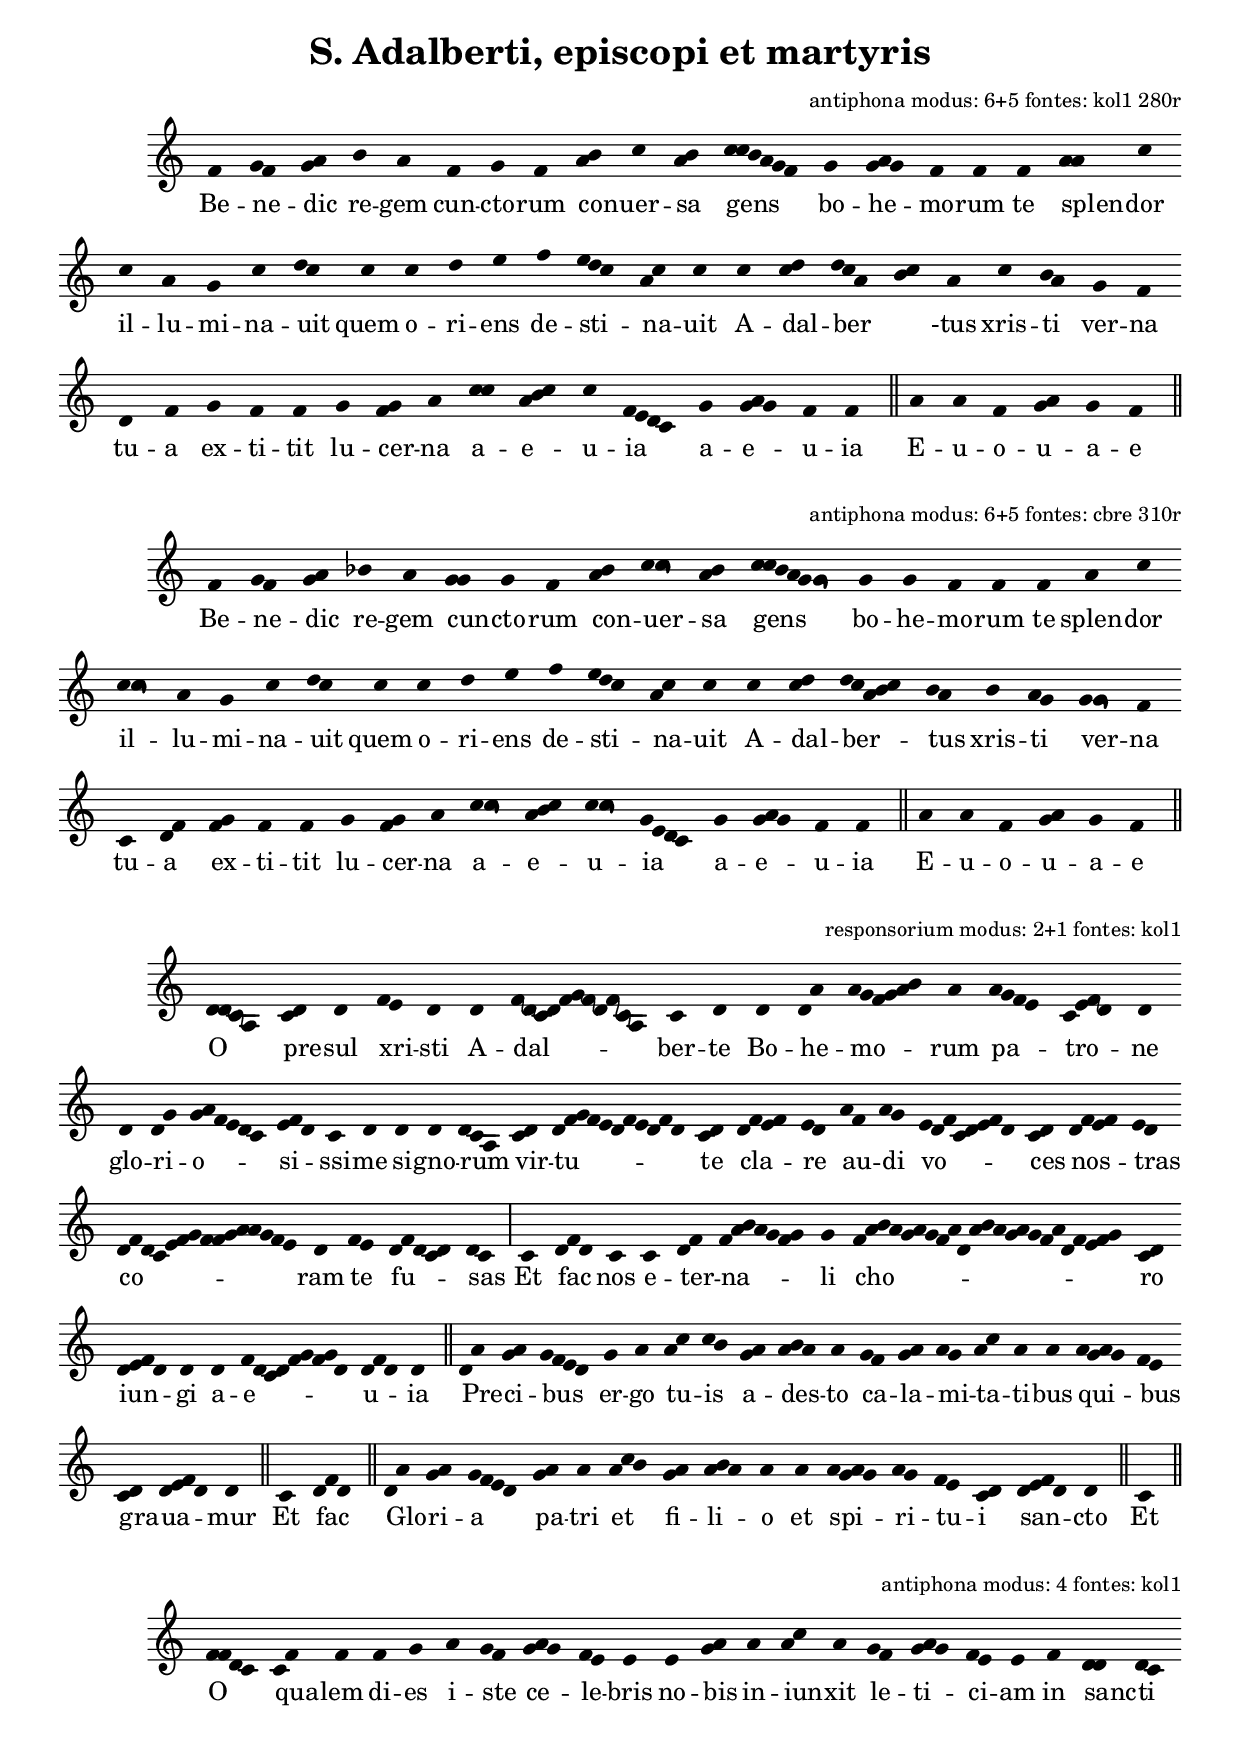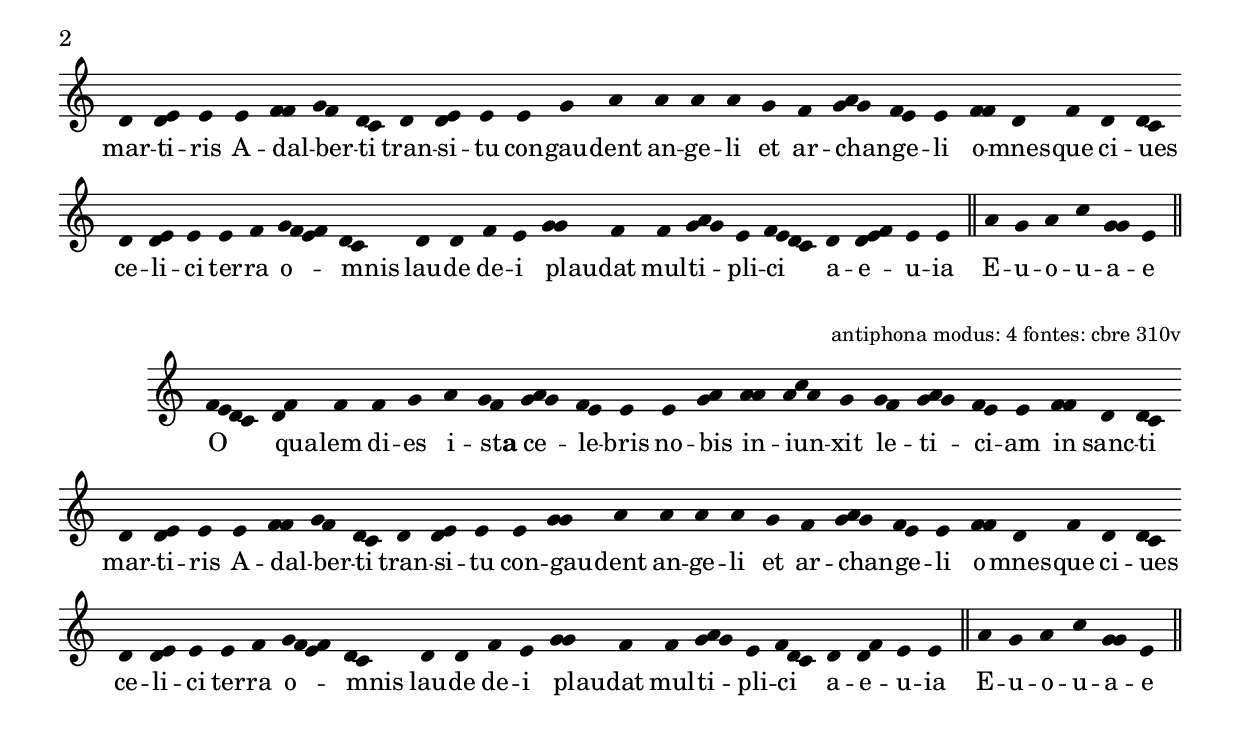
\version "2.19.32"

\include "lib/synopsis.ily"

\header {
  title = "S. Adalberti, episcopi et martyris"
  fontes = "kol1 280r; nic 264v; cbre 310r"
}

\score {
  \transpose c c' {
    \plainchant
    f \melisma { g f } \melisma{ g a } \bar "" b a \bar "" f g f \bar ""
    \melisma { a b } c' \melisma { a b } \bar "" \melisma { c' c' b a g f } \bar "" g \melisma { g a g } f f \bar ""
    f \bar "" \melisma { a a } \bar "" c' \bar "" c' a g c' \melisma { d' c' } \bar ""
    c' \bar "" c' d' e' \bar "" f' \melisma { e' d' c' } \melisma { a c' } c' \bar ""
    c' \melisma { c' d' } \melisma { d' c' a } \melisma { b c' } a \bar "" c' \melisma { b a } \bar "" g f \bar ""
    d f \bar "" g f f \bar "" g \melisma { f g } a \bar ""
    \melisma { c' c' } \melisma { a b c' } c' \melisma { f e d c } \bar "" g \melisma { g a g } f f \bar "||"

    a a f \melisma { g a } g f \bar "||"
  }
  \addlyrics {
    Be -- ne -- dic re -- gem cun -- cto -- rum
    con -- uer -- sa gens bo -- he -- mo -- rum
    te splen --  dor il -- lu -- mi -- na -- uit
    quem o -- ri -- ens de -- sti -- na -- uit
    A -- dal -- ber _ -tus xris -- ti ver -- na
    tu -- a ex -- ti -- tit lu -- cer -- na
    a -- e -- u -- ia a -- e -- u -- ia

    E -- u -- o -- u -- a -- e
  }
  \header {
    quid = "antiphona"
    modus = "6+5"
    fontes = "kol1 280r"
  }
}

\score {
  \transpose c c' {
    \plainchant
    f \melisma { g f } \melisma{ g a } \bar "" bes! a \bar "" \melisma { g g } g f \bar ""
    \melisma { a b } \melisma { c' \strophicus c' } \melisma { a b } \bar "" \melisma { c' c' b a g \strophicus g } \bar "" g g f f \bar ""
    f \bar "" a c' \bar "" \melisma { c' \strophicus c' } \bar "" a g c' \melisma { d' c' } \bar ""
    c' \bar "" c' d' e' \bar "" f' \melisma { e' d' c' } \melisma { a c' } c' \bar ""
    c' \melisma { c' d' } \melisma { d' c' a b c' } \melisma { b a } \bar "" b \melisma { a g } \bar "" \melisma { g \strophicus g } f \bar ""
    c \melisma { d f } \bar "" \melisma { f g } f f \bar "" g \melisma { f g } a \bar ""
    \melisma { c' \strophicus c' } \melisma { a b c' } \melisma { c' \strophicus c' } \melisma { g e d c } \bar "" g \melisma { g a g } f f \bar "||"

    a a f \melisma { g a } g f \bar "||"
  }
  \addlyrics {
    Be -- ne -- dic re -- gem cun -- cto -- rum
    con -- uer -- sa gens bo -- he -- mo -- rum
    te splen --  dor il -- lu -- mi -- na -- uit
    quem o -- ri -- ens de -- sti -- na -- uit
    A -- dal -- ber -- tus xris -- ti ver -- na
    tu -- a ex -- ti -- tit lu -- cer -- na
    a -- e -- u -- ia a -- e -- u -- ia

    E -- u -- o -- u -- a -- e
  }
  \header {
    quid = "antiphona"
    modus = "6+5"
    fontes = "cbre 310r"
  }
}

\score {
  \transpose c c' {
    \plainchant
    \melisma { d d \tli c \sli a, } \bar "" \melisma { c d } d \bar "" \melisma { f e } d \bar "" d \melisma { f \sli d \tli c d f g \tli f \sli d f \mli c \sli a, } c d \bar ""
    d \melisma { d a } \melisma { a g f g a b } a \bar "" \melisma { a g f e } \melisma { c e f \sli d } d \bar "" d \melisma { d g } \melisma { g a f e d c } \melisma { e f d } c d \bar ""
    d d \melisma { d c a, } \bar "" \melisma { c d } \melisma { d f g f e d f e d f d } \melisma { c d } \bar "" \melisma { d f e f } \melisma { e d } \bar ""
    \melisma { a f } \melisma { a g } \bar "" \melisma { e d f c d e f d } \melisma { c d } \bar "" \melisma { d f e f } \melisma { e d } \bar ""
    \melisma { d f d c e f g f f g a a g f e } d \bar "" \melisma { f e } \bar "" \melisma { d f d c d } \melisma { d c } \bar "|"
    c \bar "" \melisma { d f d } \bar "" c \bar "" c \melisma { d f } \melisma { f a b a g f g } g \bar "" \melisma { f a b a g a g f a d a b a g a g f a d f e f g } \melisma { c d } \bar "" \melisma { d e f d } d \bar ""
    d \melisma { f d c d f g f g d } \melisma { d f d } d \bar "||"

    \melisma { d a } \melisma { g a } \melisma { g f e d } \bar "" g a \bar "" \melisma { a c' } \melisma { c' b } \bar ""
    \melisma { g a } \melisma { a b a } a \bar "" \melisma { g f } \melisma { g a } \melisma { a g } \melisma { a c' } a a \bar ""
    \melisma { a g a g } \melisma { f e } \bar "" \melisma { c d } \melisma { d e f d } d \bar "||"

    c \bar "" \melisma { d f d } \bar "||"

    \melisma { d a } \melisma { g a } \melisma { g f e d } \bar "" \melisma { g a } a \bar "" \melisma { a c' b } \bar "" \melisma { g a } \melisma { a b a } a \bar ""
    a \bar "" \melisma { a g a g } \melisma { a g } \melisma { f e } \melisma { c d } \bar "" \melisma { d e f d } d \bar "||"

    c \bar "||"
  }
  \addlyrics {
    O pre -- sul xri -- sti A -- dal -- ber -- te
    Bo -- he -- mo -- rum pa -- tro -- ne glo -- ri -- o -- si -- ssi -- me
    si -- gno -- rum vir -- tu -- te cla -- re
    au -- di vo -- ces nos -- tras
    co -- ram te fu -- sas
    Et fac nos e -- ter -- na -- li cho -- ro iun -- gi
    a -- e -- u -- ia

    Pre -- ci -- bus er -- go tu -- is
    a -- des -- to ca -- la -- mi -- ta -- ti -- bus
    qui -- bus gra -- ua -- mur

    Et fac

    Glo -- ri -- a pa -- tri et fi -- li -- o
    et spi -- ri -- tu -- i san -- cto

    Et
  }
  \header {
    quid = "responsorium"
    modus = "2+1"
    fontes = "kol1"
  }
}

\score {
  \transpose c c' {
    \plainchant
    \melisma { f f d c } \bar "" \melisma { c f } f \bar "" f g \bar "" a \melisma { g f } \bar "" \melisma { g a g } \melisma { f e } e \bar ""
    e \melisma { g a } \bar "" a \melisma { a c' } a \bar "" \melisma { g f } \melisma { g a g } \melisma { f e } e \bar ""
    f \bar "" \melisma { d d } \melisma { d c } \bar "" d \melisma { d e } e \bar "" e \melisma { f f } \melisma { g f } \melisma { d c } \bar "" d \melisma { d e } e \bar ""
    e g a \bar "" a a a \bar "" g \bar "" f \melisma { g a g } \bar "" \melisma { f e } e \bar ""
    \melisma { f f } d f \bar "" d \melisma { d c } \bar "" d \melisma { d e } e \bar ""
    e f \bar "" \melisma { g f e f } \melisma { d c } \bar ""
    d d \bar "" f e \bar "" \melisma { g g } f \bar "" f \melisma { g a g } e \melisma { f e d c } \bar ""
    d \melisma { d e f } e e \bar "||"

    a g a c' \melisma { g g } e \bar "||"
  }
  \addlyrics {
    O qua -- lem di -- es i -- ste ce -- le -- bris
    no -- bis in -- iun -- xit le -- ti -- ci -- am
    in sanc -- ti mar -- ti -- ris A -- dal -- ber -- ti tran -- si -- tu
    con -- gau -- dent an -- ge -- li et ar -- chan -- ge -- li
    o -- mnes -- que ci -- ues ce -- li -- ci
    ter -- ra o -- mnis
    lau -- de de -- i plau -- dat mul -- ti -- pli -- ci
    a -- e -- u -- ia

    E -- u -- o -- u -- a -- e
  }
  \header {
    quid = "antiphona"
    modus = "4"
    fontes = "kol1"
  }
}

\score {
  \transpose c c' {
    \plainchant
    \melisma { f e d c } \bar "" \melisma { d f } f \bar "" f g \bar "" a \melisma { g f } \bar "" \melisma { g a g } \melisma { f e } e \bar ""
    e \melisma { g a } \bar "" \melisma { a a } \melisma { a c' a } g \bar "" \melisma { g f } \melisma { g a g } \melisma { f e } e \bar ""
    \melisma { f f } \bar "" d \melisma { d c } \bar "" d \melisma { d e } e \bar "" e \melisma { f f } \melisma { g f } \melisma { d c } \bar "" d \melisma { d e } e \bar ""
    e \melisma { g g } a \bar "" a a a \bar "" g \bar "" f \melisma { g a g } \bar "" \melisma { f e } e \bar ""
    \melisma { f f } d f \bar "" d \melisma { d c } \bar "" d \melisma { d e } e \bar ""
    e f \bar "" \melisma { g f e f } \melisma { d c } \bar ""
    d d \bar "" f e \bar "" \melisma { g g } f \bar "" f \melisma { g a g } e \melisma { f d c } \bar ""
    d \melisma { d f } e e \bar "||"

    a g a c' \melisma { g g } e \bar "||"
  }
  \addlyrics {
    O qua -- lem di -- es i -- \markup\concat{st\bold{a}} ce -- le -- bris
    no -- bis in -- iun -- xit le -- ti -- ci -- am
    in sanc -- ti mar -- ti -- ris A -- dal -- ber -- ti tran -- si -- tu
    con -- gau -- dent an -- ge -- li et ar -- chan -- ge -- li
    o -- mnes -- que ci -- ues ce -- li -- ci
    ter -- ra o -- mnis
    lau -- de de -- i plau -- dat mul -- ti -- pli -- ci
    a -- e -- u -- ia

    E -- u -- o -- u -- a -- e
  }
  \header {
    quid = "antiphona"
    modus = "4"
    fontes = "cbre 310v"
  }
}
